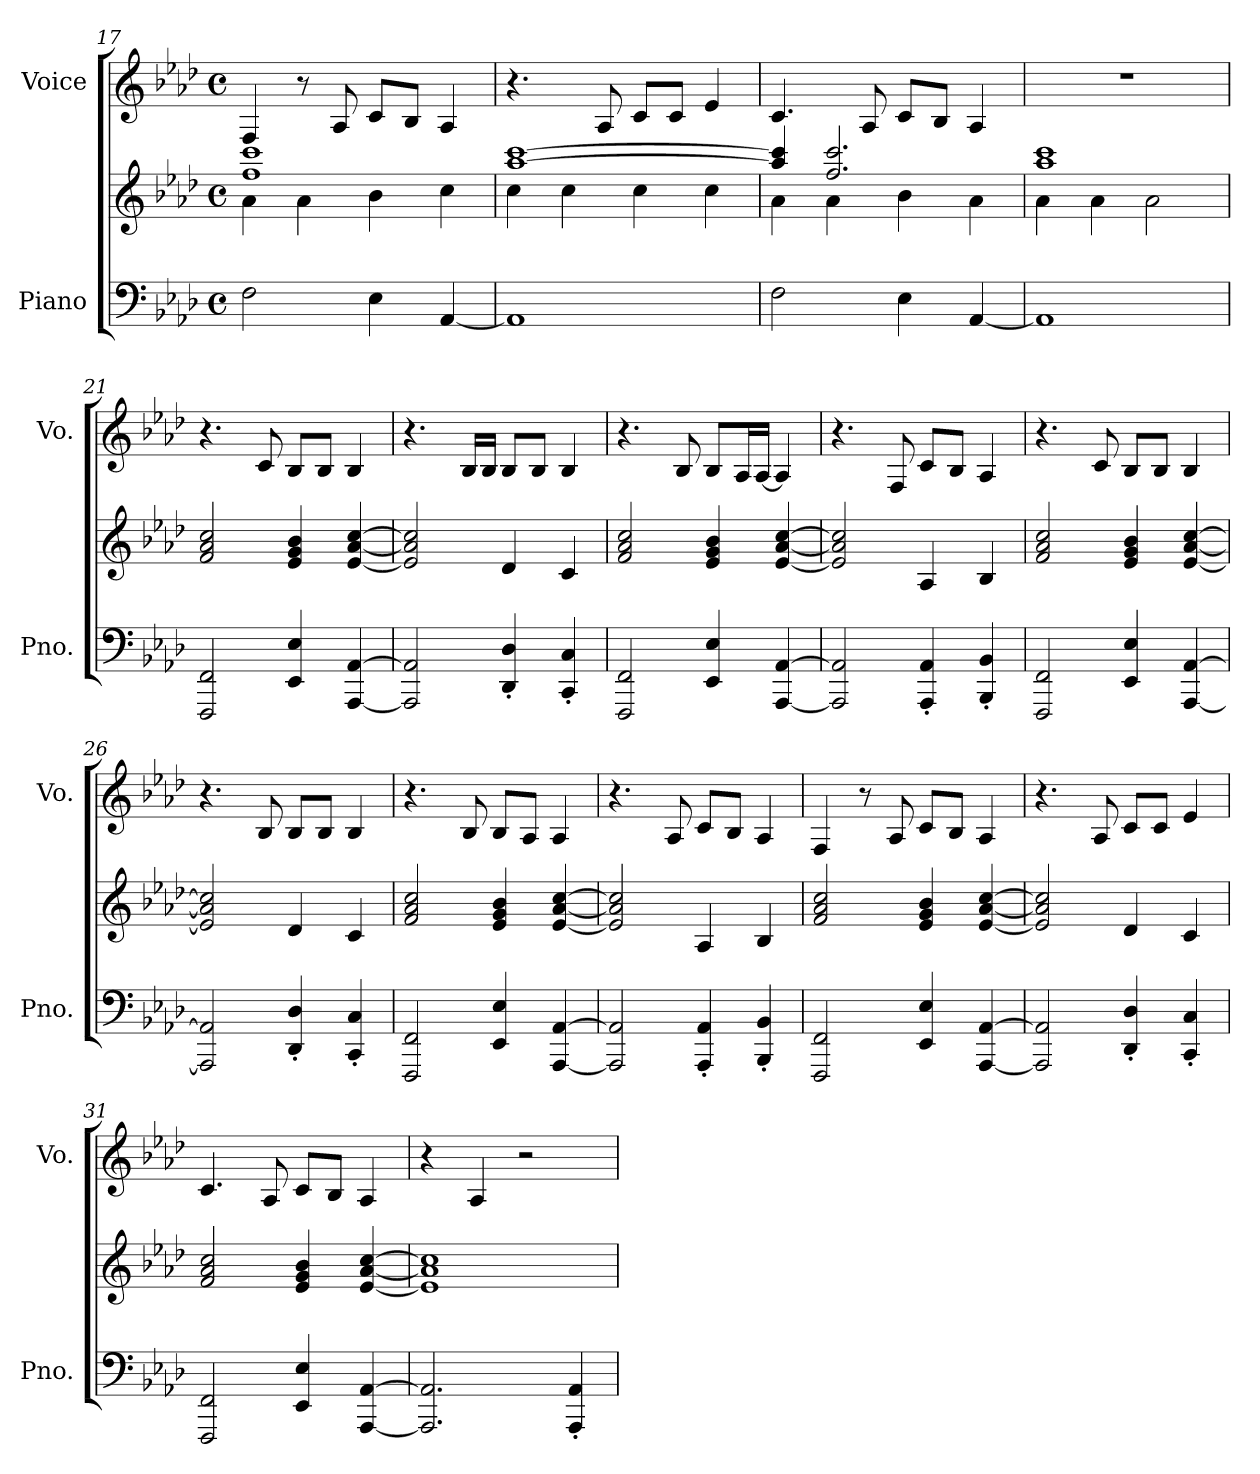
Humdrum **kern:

**kern	**kern	**kern
*part2	*part2	*part1
*staff3	*staff2	*staff1
*I"Piano	*	*I"Voice
*I'Pno.	*	*I'Vo.
*clefF4	*clefG2	*clefG2
*k[b-e-a-d-]	*k[b-e-a-d-]	*k[b-e-a-d-]
*M4/4	*M4/4	*M4/4
*met(c)	*met(c)	*met(c)
=17	=17	=17
*	*^	*
2F\	1ff 1ccc	4a-\	4F/
.	.	4a-\	8r
.	.	.	8A-/
4E-\	.	4b-\	8c/L
.	.	.	8B-/J
[4AA-/	.	4cc\	4A-/
=18	=18	=18	=18
1AA-]	[1aa- [1ccc	4cc\	4.r
.	.	4cc\	.
.	.	.	8A-/
.	.	4cc\	8c/L
.	.	.	8c/J
.	.	4cc\	4e-/
=19	=19	=19	=19
2F\	4aa-/] 4ccc/]	4a-\	4.c/
.	2.ff/ 2.ccc/	4a-\	.
.	.	.	8A-/
4E-\	.	4b-\	8c/L
.	.	.	8B-/J
[4AA-/	.	4a-\	4A-/
=20	=20	=20	=20
1AA-]	1aa- 1ccc	4a-\	1r
.	.	4a-\	.
.	.	2a-\	.
*	*v	*v	*
!!LO:LB:g=z
=21	=21	=21
2FFF/ 2FF/	2f/ 2a-/ 2cc/	4.r
.	.	8c/
4EE-/ 4E-/	4e-/ 4g/ 4b-/	8B-/L
.	.	8B-/J
[4AAA-/ [4AA-/	[4e-/ [4a-/ [4cc/	4B-/
=22	=22	=22
2AAA-/] 2AA-/]	2e-/] 2a-/] 2cc/]	4.r
.	.	16B-/LL
.	.	16B-/JJ
4DD-/' 4D-/'	4d-/	8B-/L
.	.	8B-/J
4CC/' 4C/'	4c/	4B-/
=23	=23	=23
2FFF/ 2FF/	2f/ 2a-/ 2cc/	4.r
.	.	8B-/
4EE-/ 4E-/	4e-/ 4g/ 4b-/	8B-/L
.	.	16A-/L
.	.	[16A-/JJ
[4AAA-/ [4AA-/	[4e-/ [4a-/ [4cc/	4A-/]
=24	=24	=24
2AAA-/] 2AA-/]	2e-/] 2a-/] 2cc/]	4.r
.	.	8F/
4AAA-/' 4AA-/'	4A-/	8c/L
.	.	8B-/J
4BBB-/' 4BB-/'	4B-/	4A-/
=25	=25	=25
2FFF/ 2FF/	2f/ 2a-/ 2cc/	4.r
.	.	8c/
4EE-/ 4E-/	4e-/ 4g/ 4b-/	8B-/L
.	.	8B-/J
[4AAA-/ [4AA-/	[4e-/ [4a-/ [4cc/	4B-/
=26	=26	=26
2AAA-/] 2AA-/]	2e-/] 2a-/] 2cc/]	4.r
.	.	8B-/
4DD-/' 4D-/'	4d-/	8B-/L
.	.	8B-/J
4CC/' 4C/'	4c/	4B-/
!!LO:PB:g=z
=27	=27	=27
2FFF/ 2FF/	2f/ 2a-/ 2cc/	4.r
.	.	8B-/
4EE-/ 4E-/	4e-/ 4g/ 4b-/	8B-/L
.	.	8A-/J
[4AAA-/ [4AA-/	[4e-/ [4a-/ [4cc/	4A-/
=28	=28	=28
2AAA-/] 2AA-/]	2e-/] 2a-/] 2cc/]	4.r
.	.	8A-/
4AAA-/' 4AA-/'	4A-/	8c/L
.	.	8B-/J
4BBB-/' 4BB-/'	4B-/	4A-/
=29	=29	=29
2FFF/ 2FF/	2f/ 2a-/ 2cc/	4F/
.	.	8r
.	.	8A-/
4EE-/ 4E-/	4e-/ 4g/ 4b-/	8c/L
.	.	8B-/J
[4AAA-/ [4AA-/	[4e-/ [4a-/ [4cc/	4A-/
=30	=30	=30
2AAA-/] 2AA-/]	2e-/] 2a-/] 2cc/]	4.r
.	.	8A-/
4DD-/' 4D-/'	4d-/	8c/L
.	.	8c/J
4CC/' 4C/'	4c/	4e-/
=31	=31	=31
2FFF/ 2FF/	2f/ 2a-/ 2cc/	4.c/
.	.	8A-/
4EE-/ 4E-/	4e-/ 4g/ 4b-/	8c/L
.	.	8B-/J
[4AAA-/ [4AA-/	[4e-/ [4a-/ [4cc/	4A-/
=32	=32	=32
2.AAA-/] 2.AA-/]	1e-] 1a-] 1cc]	4r
.	.	4A-/
.	.	2r
4AAA-/' 4AA-/'	.	.
=	=	=
*-	*-	*-
